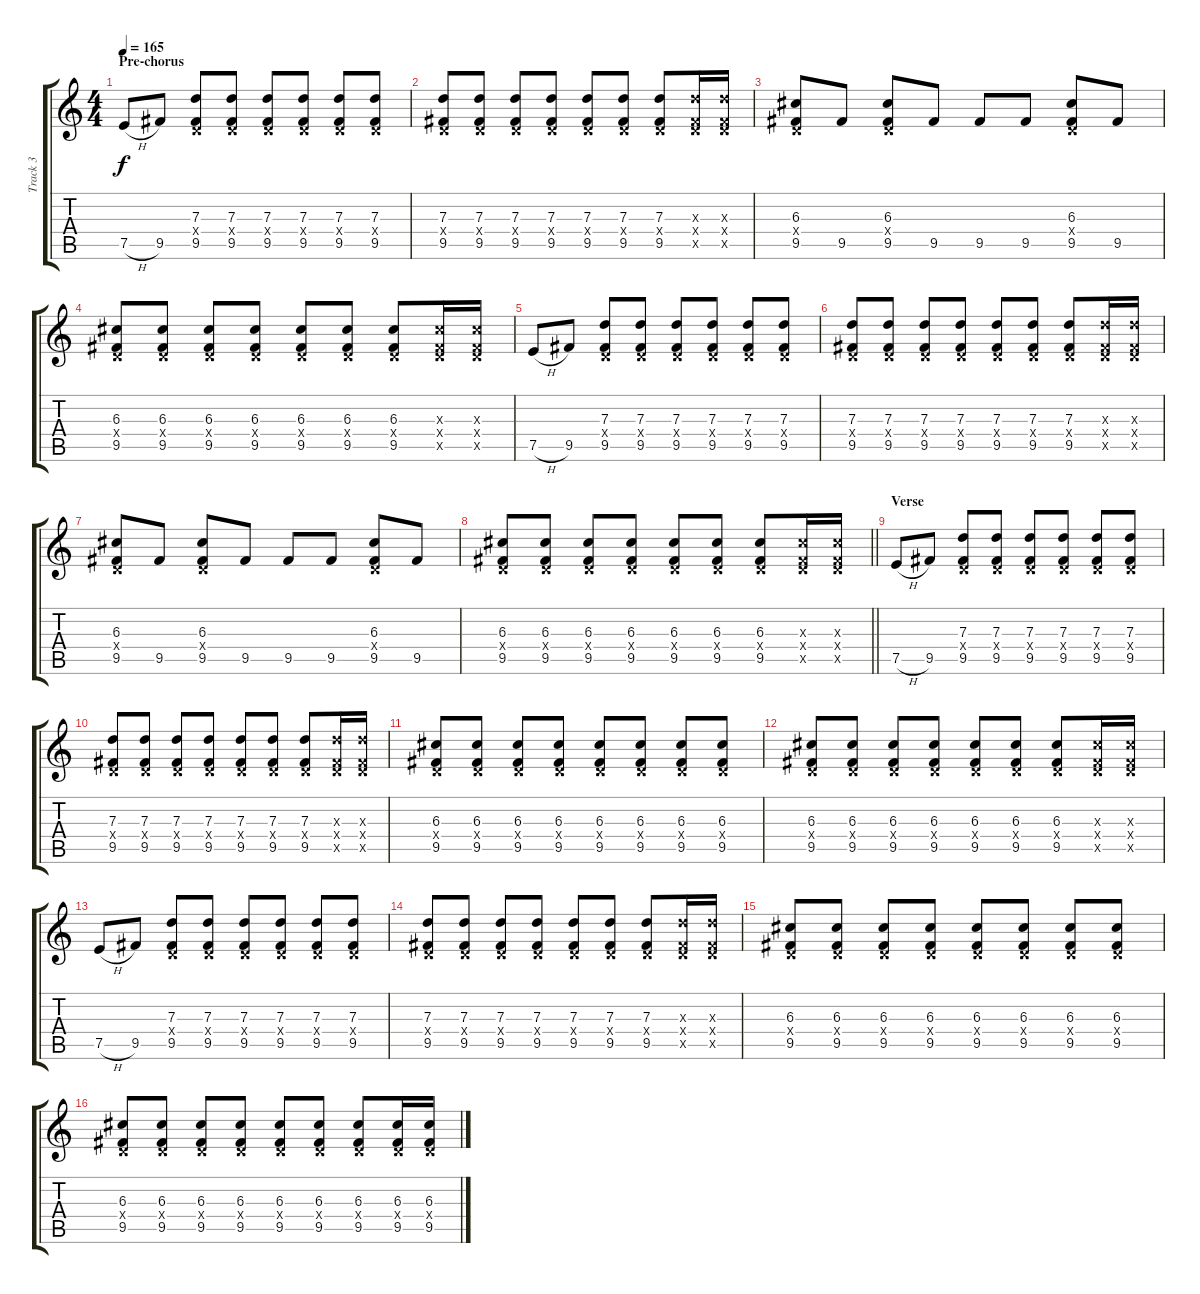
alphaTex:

\track ("Track 3" "Track 3") {instrument electricguitarclean}
\staff {score tabs}
\tuning (E4 B3 G3 D3 A2 E2) {hide}
\ts (4 4)
\section ("" "Pre-chorus")
\tempo 165
\clef g2
\ks c
7.5{h}.8{dy f} 9.5.8 (7.3 0.4{x} 9.5).8 (7.3 0.4{x} 9.5).8 (7.3 0.4{x} 9.5).8 (7.3 0.4{x} 9.5).8 (7.3 0.4{x} 9.5).8 (7.3 0.4{x} 9.5).8 |
(7.3 0.4{x} 9.5).8 (7.3 0.4{x} 9.5).8 (7.3 0.4{x} 9.5).8 (7.3 0.4{x} 9.5).8 (7.3 0.4{x} 9.5).8 (7.3 0.4{x} 9.5).8 (7.3 0.4{x} 9.5).8 (7.3{x} 0.4{x} 9.5{x}).16 (7.3{x} 0.4{x} 9.5{x}).16 |
(6.3 0.4{x} 9.5).8 9.5.8 (6.3 0.4{x} 9.5).8 9.5.8 9.5.8 9.5.8 (6.3 0.4{x} 9.5).8 9.5.8 |
(6.3 0.4{x} 9.5).8 (6.3 0.4{x} 9.5).8 (6.3 0.4{x} 9.5).8 (6.3 0.4{x} 9.5).8 (6.3 0.4{x} 9.5).8 (6.3 0.4{x} 9.5).8 (6.3 0.4{x} 9.5).8 (6.3{x} 0.4{x} 9.5{x}).16 (6.3{x} 0.4{x} 9.5{x}).16 |
7.5{h}.8 9.5.8 (7.3 0.4{x} 9.5).8 (7.3 0.4{x} 9.5).8 (7.3 0.4{x} 9.5).8 (7.3 0.4{x} 9.5).8 (7.3 0.4{x} 9.5).8 (7.3 0.4{x} 9.5).8 |
(7.3 0.4{x} 9.5).8 (7.3 0.4{x} 9.5).8 (7.3 0.4{x} 9.5).8 (7.3 0.4{x} 9.5).8 (7.3 0.4{x} 9.5).8 (7.3 0.4{x} 9.5).8 (7.3 0.4{x} 9.5).8 (7.3{x} 0.4{x} 9.5{x}).16 (7.3{x} 0.4{x} 9.5{x}).16 |
(6.3 0.4{x} 9.5).8 9.5.8 (6.3 0.4{x} 9.5).8 9.5.8 9.5.8 9.5.8 (6.3 0.4{x} 9.5).8 9.5.8 |
\barLineRight lightlight
(6.3 0.4{x} 9.5).8 (6.3 0.4{x} 9.5).8 (6.3 0.4{x} 9.5).8 (6.3 0.4{x} 9.5).8 (6.3 0.4{x} 9.5).8 (6.3 0.4{x} 9.5).8 (6.3 0.4{x} 9.5).8 (6.3{x} 0.4{x} 9.5{x}).16 (6.3{x} 0.4{x} 9.5{x}).16 |
\section ("" "Verse")
7.5{h}.8 9.5.8 (7.3 0.4{x} 9.5).8 (7.3 0.4{x} 9.5).8 (7.3 0.4{x} 9.5).8 (7.3 0.4{x} 9.5).8 (7.3 0.4{x} 9.5).8 (7.3 0.4{x} 9.5).8 |
(7.3 0.4{x} 9.5).8 (7.3 0.4{x} 9.5).8 (7.3 0.4{x} 9.5).8 (7.3 0.4{x} 9.5).8 (7.3 0.4{x} 9.5).8 (7.3 0.4{x} 9.5).8 (7.3 0.4{x} 9.5).8 (7.3{x} 0.4{x} 9.5{x}).16 (7.3{x} 0.4{x} 9.5{x}).16 |
(6.3 0.4{x} 9.5).8 (6.3 0.4{x} 9.5).8 (6.3 0.4{x} 9.5).8 (6.3 0.4{x} 9.5).8 (6.3 0.4{x} 9.5).8 (6.3 0.4{x} 9.5).8 (6.3 0.4{x} 9.5).8 (6.3 0.4{x} 9.5).8 |
(6.3 0.4{x} 9.5).8 (6.3 0.4{x} 9.5).8 (6.3 0.4{x} 9.5).8 (6.3 0.4{x} 9.5).8 (6.3 0.4{x} 9.5).8 (6.3 0.4{x} 9.5).8 (6.3 0.4{x} 9.5).8 (6.3{x} 0.4{x} 9.5{x}).16 (6.3{x} 0.4{x} 9.5{x}).16 |
7.5{h}.8 9.5.8 (7.3 0.4{x} 9.5).8 (7.3 0.4{x} 9.5).8 (7.3 0.4{x} 9.5).8 (7.3 0.4{x} 9.5).8 (7.3 0.4{x} 9.5).8 (7.3 0.4{x} 9.5).8 |
(7.3 0.4{x} 9.5).8 (7.3 0.4{x} 9.5).8 (7.3 0.4{x} 9.5).8 (7.3 0.4{x} 9.5).8 (7.3 0.4{x} 9.5).8 (7.3 0.4{x} 9.5).8 (7.3 0.4{x} 9.5).8 (7.3{x} 0.4{x} 9.5{x}).16 (7.3{x} 0.4{x} 9.5{x}).16 |
(6.3 0.4{x} 9.5).8 (6.3 0.4{x} 9.5).8 (6.3 0.4{x} 9.5).8 (6.3 0.4{x} 9.5).8 (6.3 0.4{x} 9.5).8 (6.3 0.4{x} 9.5).8 (6.3 0.4{x} 9.5).8 (6.3 0.4{x} 9.5).8 |
(6.3 0.4{x} 9.5).8 (6.3 0.4{x} 9.5).8 (6.3 0.4{x} 9.5).8 (6.3 0.4{x} 9.5).8 (6.3 0.4{x} 9.5).8 (6.3 0.4{x} 9.5).8 (6.3 0.4{x} 9.5).8 (6.3 0.4{x} 9.5).16 (6.3 0.4{x} 9.5).16
